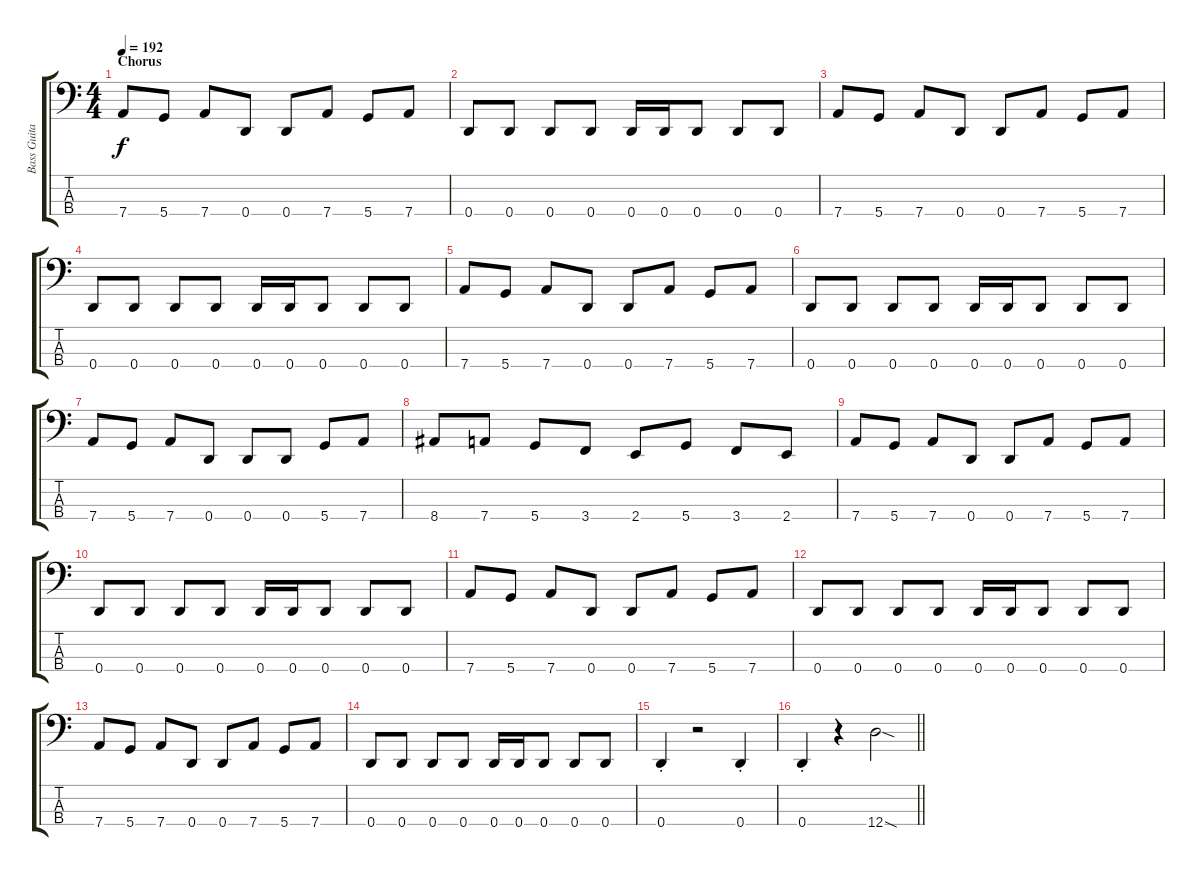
\track ("Bass Guitar" "Bass Guita") {instrument electricbassfinger}
\staff {score tabs}
\tuning (G2 D2 A1 D1) {hide}
\ts (4 4)
\section ("" "Chorus")
\tempo 192
\clef f4
\ks c
7.4.8{dy f} 5.4.8 7.4.8 0.4.8 0.4.8 7.4.8 5.4.8 7.4.8 |
0.4.8 0.4.8 0.4.8 0.4.8 0.4.16 0.4.16 0.4.8 0.4.8 0.4.8 |
7.4.8 5.4.8 7.4.8 0.4.8 0.4.8 7.4.8 5.4.8 7.4.8 |
0.4.8 0.4.8 0.4.8 0.4.8 0.4.16 0.4.16 0.4.8 0.4.8 0.4.8 |
7.4.8 5.4.8 7.4.8 0.4.8 0.4.8 7.4.8 5.4.8 7.4.8 |
0.4.8 0.4.8 0.4.8 0.4.8 0.4.16 0.4.16 0.4.8 0.4.8 0.4.8 |
7.4.8 5.4.8 7.4.8 0.4.8 0.4.8 0.4.8 5.4.8 7.4.8 |
8.4.8 7.4.8 5.4.8 3.4.8 2.4.8 5.4.8 3.4.8 2.4.8 |
7.4.8 5.4.8 7.4.8 0.4.8 0.4.8 7.4.8 5.4.8 7.4.8 |
0.4.8 0.4.8 0.4.8 0.4.8 0.4.16 0.4.16 0.4.8 0.4.8 0.4.8 |
7.4.8 5.4.8 7.4.8 0.4.8 0.4.8 7.4.8 5.4.8 7.4.8 |
0.4.8 0.4.8 0.4.8 0.4.8 0.4.16 0.4.16 0.4.8 0.4.8 0.4.8 |
7.4.8 5.4.8 7.4.8 0.4.8 0.4.8 7.4.8 5.4.8 7.4.8 |
0.4.8 0.4.8 0.4.8 0.4.8 0.4.16 0.4.16 0.4.8 0.4.8 0.4.8 |
0.4{st}.4 r.2 0.4{st}.4 |
\barLineRight lightlight
0.4{st}.4 r.4 12.4{sod}.2
